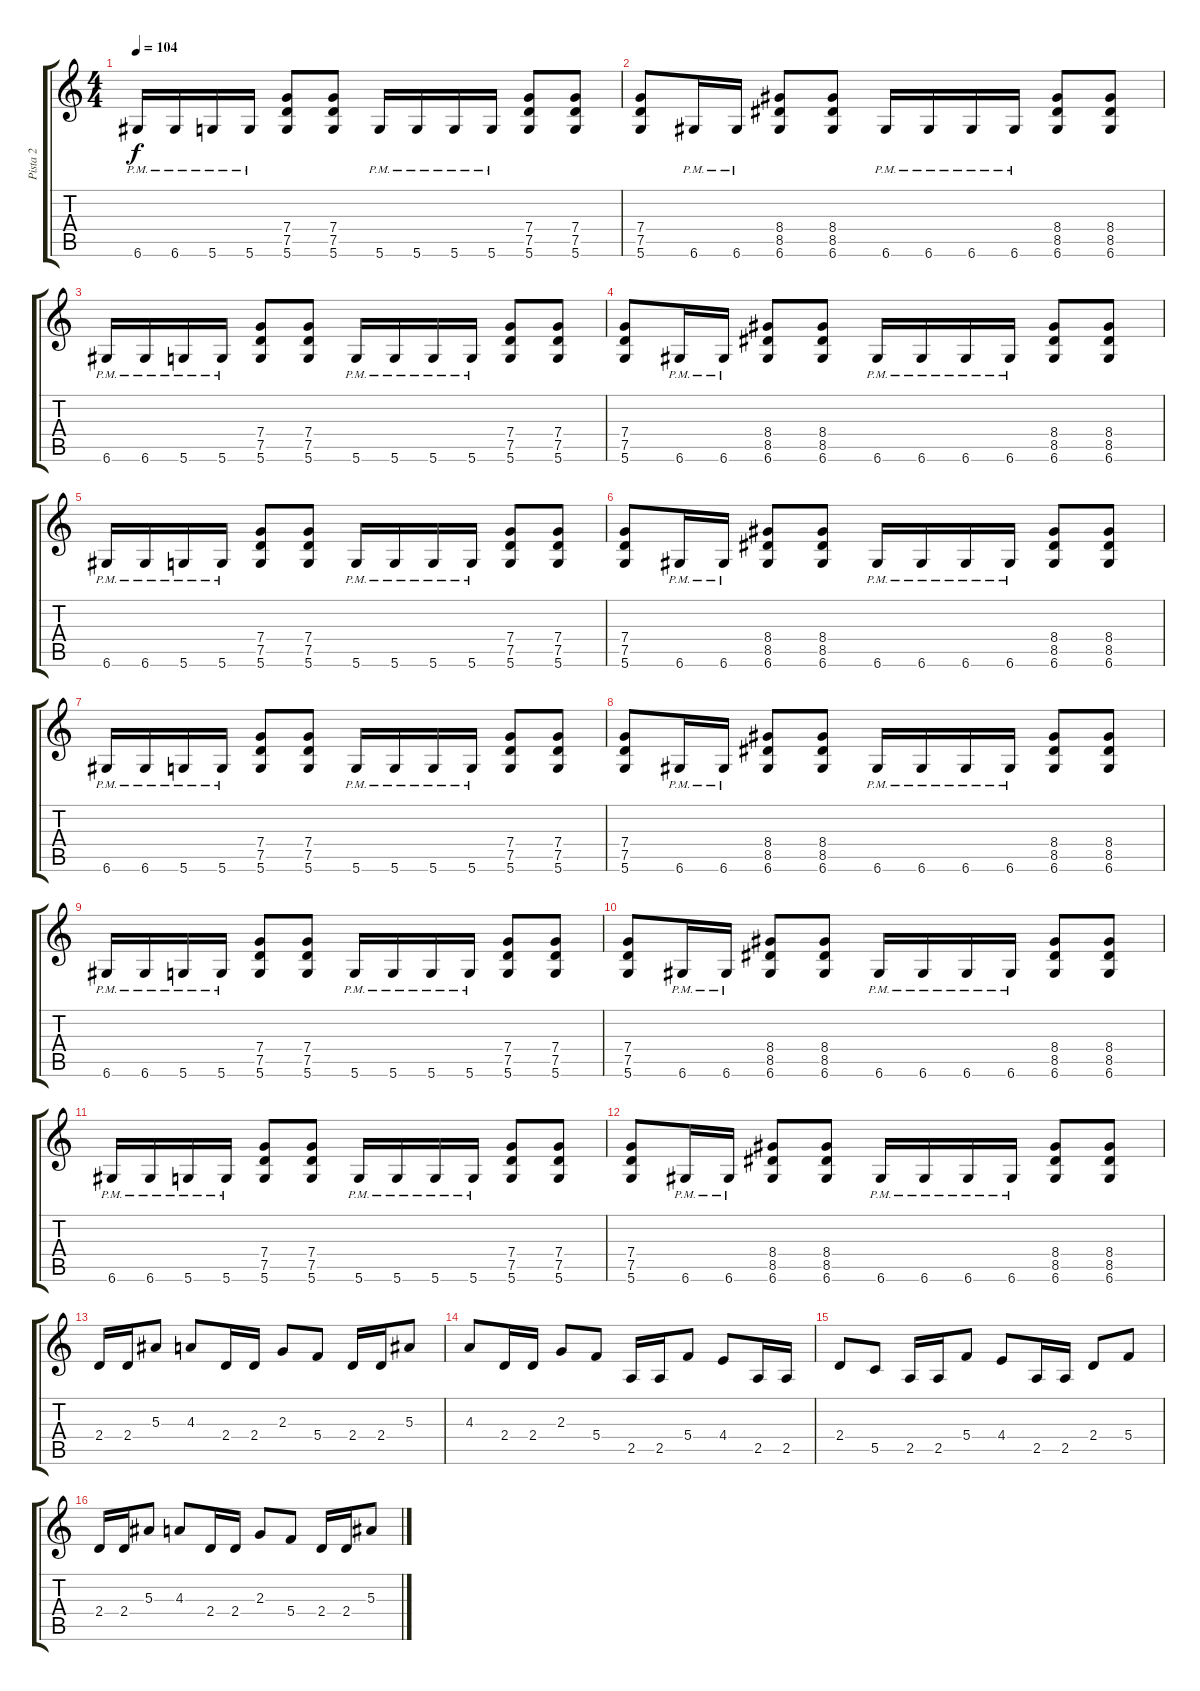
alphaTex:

\track ("Pista 2" "Pista 2") {instrument overdrivenguitar}
\staff {score tabs}
\tuning (D4 A3 F3 C3 G2 D2) {hide}
\ts (4 4)
\tempo 104
\clef g2
\ks c
6.6{pm}.16{dy f} 6.6{pm}.16 5.6{pm}.16 5.6{pm}.16 (7.4 7.5 5.6).8 (7.4 7.5 5.6).8 5.6{pm}.16 5.6{pm}.16 5.6{pm}.16 5.6{pm}.16 (7.4 7.5 5.6).8 (7.4 7.5 5.6).8 |
(7.4 7.5 5.6).8 6.6{pm}.16 6.6{pm}.16 (8.4 8.5 6.6).8 (8.4 8.5 6.6).8 6.6{pm}.16 6.6{pm}.16 6.6{pm}.16 6.6{pm}.16 (8.4 8.5 6.6).8 (8.4 8.5 6.6).8 |
6.6{pm}.16 6.6{pm}.16 5.6{pm}.16 5.6{pm}.16 (7.4 7.5 5.6).8 (7.4 7.5 5.6).8 5.6{pm}.16 5.6{pm}.16 5.6{pm}.16 5.6{pm}.16 (7.4 7.5 5.6).8 (7.4 7.5 5.6).8 |
(7.4 7.5 5.6).8 6.6{pm}.16 6.6{pm}.16 (8.4 8.5 6.6).8 (8.4 8.5 6.6).8 6.6{pm}.16 6.6{pm}.16 6.6{pm}.16 6.6{pm}.16 (8.4 8.5 6.6).8 (8.4 8.5 6.6).8 |
6.6{pm}.16 6.6{pm}.16 5.6{pm}.16 5.6{pm}.16 (7.4 7.5 5.6).8 (7.4 7.5 5.6).8 5.6{pm}.16 5.6{pm}.16 5.6{pm}.16 5.6{pm}.16 (7.4 7.5 5.6).8 (7.4 7.5 5.6).8 |
(7.4 7.5 5.6).8 6.6{pm}.16 6.6{pm}.16 (8.4 8.5 6.6).8 (8.4 8.5 6.6).8 6.6{pm}.16 6.6{pm}.16 6.6{pm}.16 6.6{pm}.16 (8.4 8.5 6.6).8 (8.4 8.5 6.6).8 |
6.6{pm}.16 6.6{pm}.16 5.6{pm}.16 5.6{pm}.16 (7.4 7.5 5.6).8 (7.4 7.5 5.6).8 5.6{pm}.16 5.6{pm}.16 5.6{pm}.16 5.6{pm}.16 (7.4 7.5 5.6).8 (7.4 7.5 5.6).8 |
(7.4 7.5 5.6).8 6.6{pm}.16 6.6{pm}.16 (8.4 8.5 6.6).8 (8.4 8.5 6.6).8 6.6{pm}.16 6.6{pm}.16 6.6{pm}.16 6.6{pm}.16 (8.4 8.5 6.6).8 (8.4 8.5 6.6).8 |
6.6{pm}.16 6.6{pm}.16 5.6{pm}.16 5.6{pm}.16 (7.4 7.5 5.6).8 (7.4 7.5 5.6).8 5.6{pm}.16 5.6{pm}.16 5.6{pm}.16 5.6{pm}.16 (7.4 7.5 5.6).8 (7.4 7.5 5.6).8 |
(7.4 7.5 5.6).8 6.6{pm}.16 6.6{pm}.16 (8.4 8.5 6.6).8 (8.4 8.5 6.6).8 6.6{pm}.16 6.6{pm}.16 6.6{pm}.16 6.6{pm}.16 (8.4 8.5 6.6).8 (8.4 8.5 6.6).8 |
6.6{pm}.16 6.6{pm}.16 5.6{pm}.16 5.6{pm}.16 (7.4 7.5 5.6).8 (7.4 7.5 5.6).8 5.6{pm}.16 5.6{pm}.16 5.6{pm}.16 5.6{pm}.16 (7.4 7.5 5.6).8 (7.4 7.5 5.6).8 |
(7.4 7.5 5.6).8 6.6{pm}.16 6.6{pm}.16 (8.4 8.5 6.6).8 (8.4 8.5 6.6).8 6.6{pm}.16 6.6{pm}.16 6.6{pm}.16 6.6{pm}.16 (8.4 8.5 6.6).8 (8.4 8.5 6.6).8 |
2.4.16{volume 11 instrument electricguitarclean} 2.4.16 5.3.8 4.3.8 2.4.16 2.4.16 2.3.8 5.4.8 2.4.16 2.4.16 5.3.8 |
4.3.8 2.4.16 2.4.16 2.3.8 5.4.8 2.5.16 2.5.16 5.4.8 4.4.8 2.5.16 2.5.16 |
2.4.8 5.5.8 2.5.16 2.5.16 5.4.8 4.4.8 2.5.16 2.5.16 2.4.8 5.4.8 |
2.4.16 2.4.16 5.3.8 4.3.8 2.4.16 2.4.16 2.3.8 5.4.8 2.4.16 2.4.16 5.3.8
